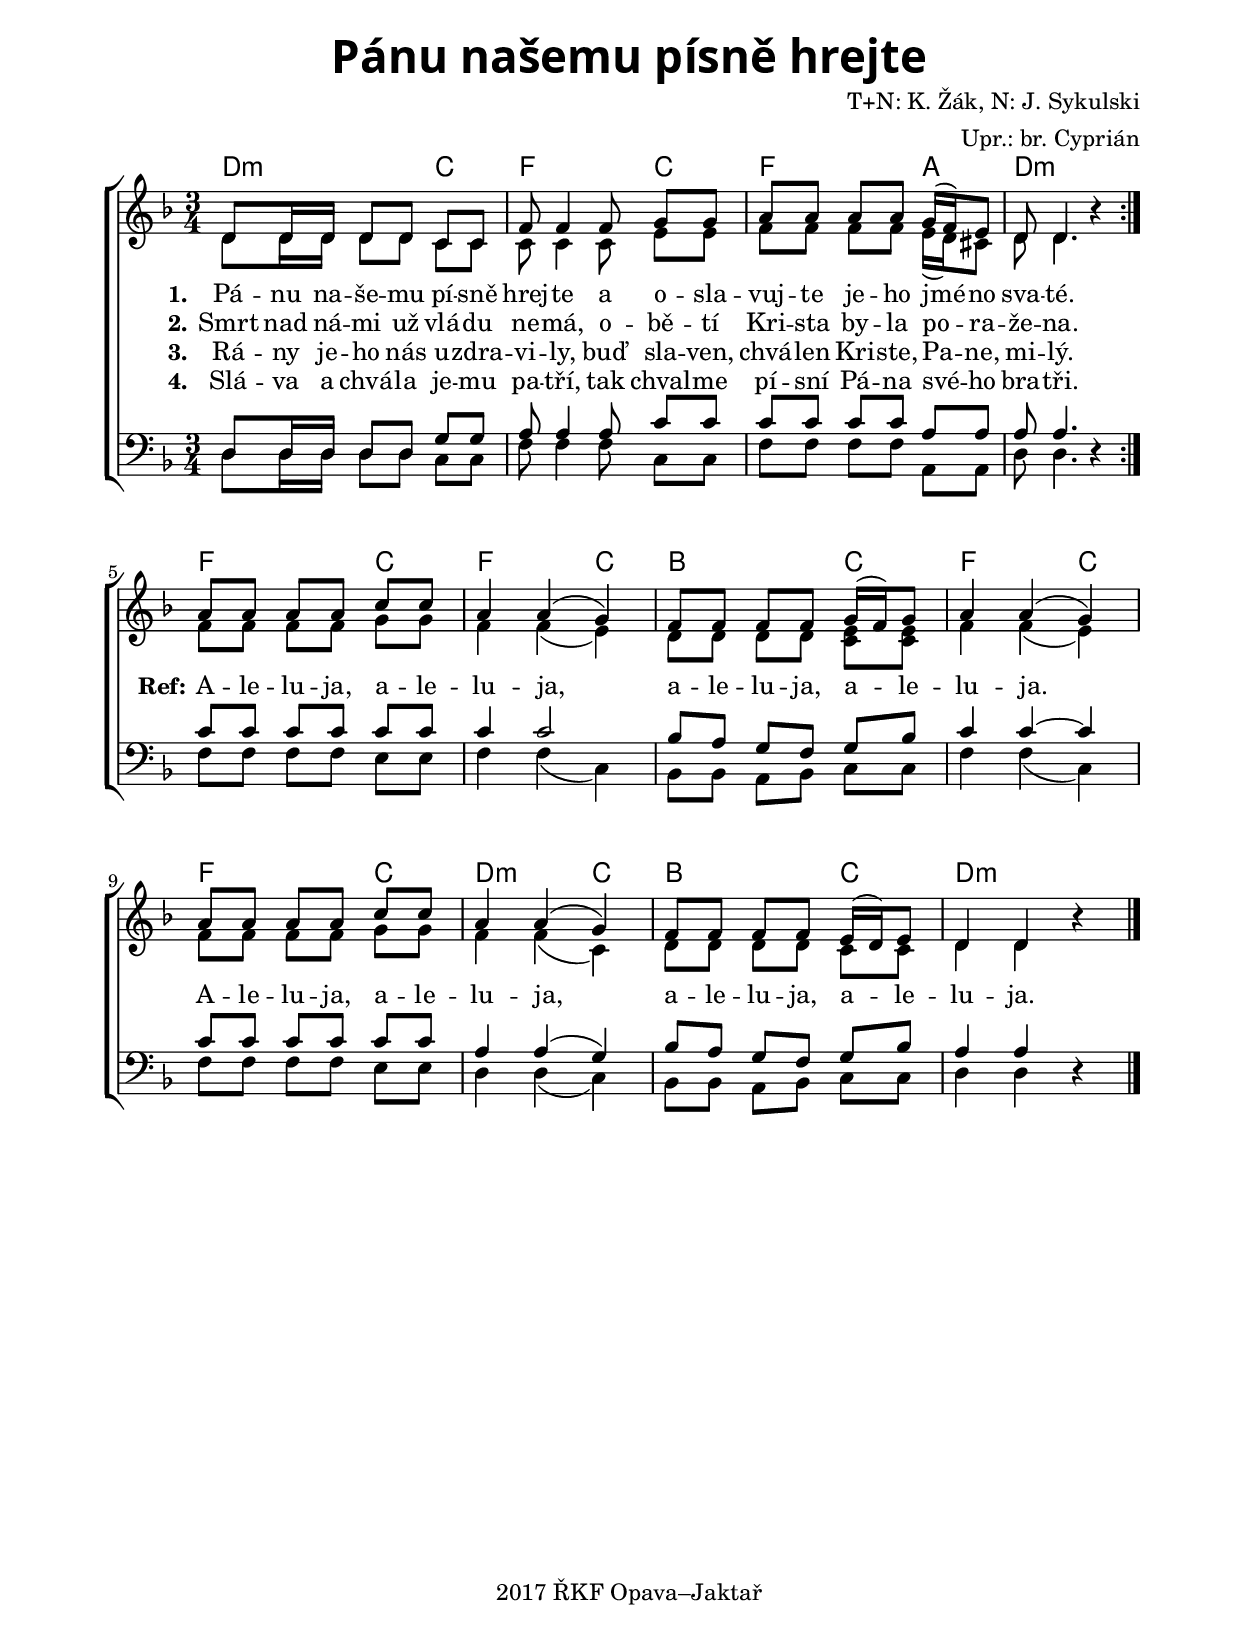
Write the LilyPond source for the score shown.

\version "2.16.2"

\header {
  title = \markup
  \override #'(font-name . "Alegreya Sans Black")
    \override #'(font-size . 6) "Pánu našemu písně hrejte"
  subtitle = ""
  composer = "T+N: K. Žák, N: J. Sykulski"
  arranger = "Upr.: br. Cyprián"
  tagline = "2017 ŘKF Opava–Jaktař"
}

%#(set-global-staff-size 19)

\paper {
  system-system-spacing #'minimum-distance = #15
  
  top-margin = 1.5\cm
  left-margin = 2\cm
  right-margin = 1.7\cm
  bottom-margin = 1.5\cm
  indent = 0\cm
}

global = {
  \time 3/4
  \key f \major
  \set Timing.beamExceptions = #'()
  \set Timing.baseMoment = #(ly:make-moment 1 4)
  \set Timing.beatStructure = #'(1 1 1)
}

soprano = \relative c' {
  \global
  \repeat volta 2 { d8 d16 d d8 d c c |
  f8 f4 f8 g g |
  a8 a a a g16( f) e8 |
  d8 d4. b'4\rest \break
  }
  a8 a a a c c |
  a4 a( g) |
  f8 f f f g16( f) g8 |
  a4 a( g) |
  a8 a a a c c |
  a4 a( g) |
  f8 f f f e16( d) e8 |
  d4 d b'4\rest \bar "|."
}

alto = \relative c' {
  \global
  \repeat volta 2 { d8 d16 d d8 d c c |
  c8 c4 c8 e e |
  f8 f f f e16( d) cis8 |
  d8 d4. \skip 4 |
  }
  f8 f f f g g |
  f4 f( e) |
  d8 d d d <e c> <e c> |
  f4 f( e) |
  f8 f f f g g |
  f4 f( c) |
  d8 d d d c c |
  d4 d \skip 4 
}

tenor = \relative c {
  \global
  \repeat volta 2 { d8 d16 d d8 d g g |
  a8 a4 a8 c c |
  c8 c c c a a |
  a8 a4. d,4\rest |
  }
  c'8 c c c c c |
  c4 c2 |
  bes8 a g f g bes |
  c4 c4~ c |
  c8 c c c c c |
  a4 a( g) |
  bes8 a g f g bes |
  a4 a d,4\rest 
}

bass = \relative c {
  \global
  \repeat volta 2 { d8 d16 d d8 d c c |
  f8 f4 f8 c c |
  f8 f f f a, a |
  d8 d4. \skip 4 |
  }
  f8 f f f e e |
  f4 f( c) |
  bes8 bes a bes c c |
  f4 f( c) |
  f8 f f f e e |
  d4 d( c) |
  bes8 bes a bes c c |
  d4 d \skip 4
}

verseOne = \lyricmode {
  \set stanza = "1."
  Pá -- nu na -- še -- mu pí -- sně hrej -- te
  a o -- sla -- vuj -- te je -- ho jmé -- no sva -- té.
  \set stanza = "Ref:"
  A -- le -- lu -- ja, a -- le -- lu -- ja,
  a -- le -- lu -- ja, a -- le -- lu -- ja.
  A -- le -- lu -- ja, a -- le -- lu -- ja,
  a -- le -- lu -- ja, a -- le -- lu -- ja.
}

verseTwo = \lyricmode {
  \set stanza = "2."
  Smrt nad ná -- mi už vlá -- du ne -- má,
  o -- bě -- tí Kri -- sta by -- la po -- ra -- že -- na.
}

verseThree = \lyricmode {
  \set stanza = "3."
  Rá -- ny je -- ho nás u -- zdra -- vi -- ly, 
  buď sla -- ven, chvá -- len Kri -- ste, Pa -- ne, mi -- lý.
}

verseFour = \lyricmode {
  \set stanza = "4."
  Slá -- va a chvá -- la je -- mu pa -- tří,
  tak chval -- me pí -- sní Pá -- na své -- ho bra -- tři.
}

songChords = \chordmode {
  \germanChords
  \repeat volta 2 {
  d2:m c4 |
  f2 c4 |
  f2 a4 |
  d2.:m |
  }
  f2 c4 |
  f2 c4 |
  bes2 c4 |
  f2 c4 |
  f2 c4 |
  d2:m c4 |
  bes2 c4 |
  d2.:m
}

\score {
  \new ChoirStaff <<
    \new ChordNames \songChords
    \new Staff \with {
      midiInstrument = "piano"
    } <<
      \new Voice = "soprano" { \voiceOne \soprano }
      \new Voice = "alto" { \voiceTwo \alto }
    >>
    \new Lyrics \with {
      \override VerticalAxisGroup #'staff-affinity = #CENTER
    } \lyricsto "soprano" \verseOne
    \new Lyrics \with {
      \override VerticalAxisGroup #'staff-affinity = #CENTER
    } \lyricsto "soprano" \verseTwo
    \new Lyrics \with {
      \override VerticalAxisGroup #'staff-affinity = #CENTER
    } \lyricsto "soprano" \verseThree
    \new Lyrics \with {
      \override VerticalAxisGroup #'staff-affinity = #CENTER
    } \lyricsto "soprano" \verseFour
    \new Staff \with {
      midiInstrument = "piano"
    } <<
      \clef bass
      \new Voice = "tenor" { \voiceOne \tenor }
      \new Voice = "bass" { \voiceTwo \bass }
    >>
  >>
  \layout { }
  \midi { }
}
